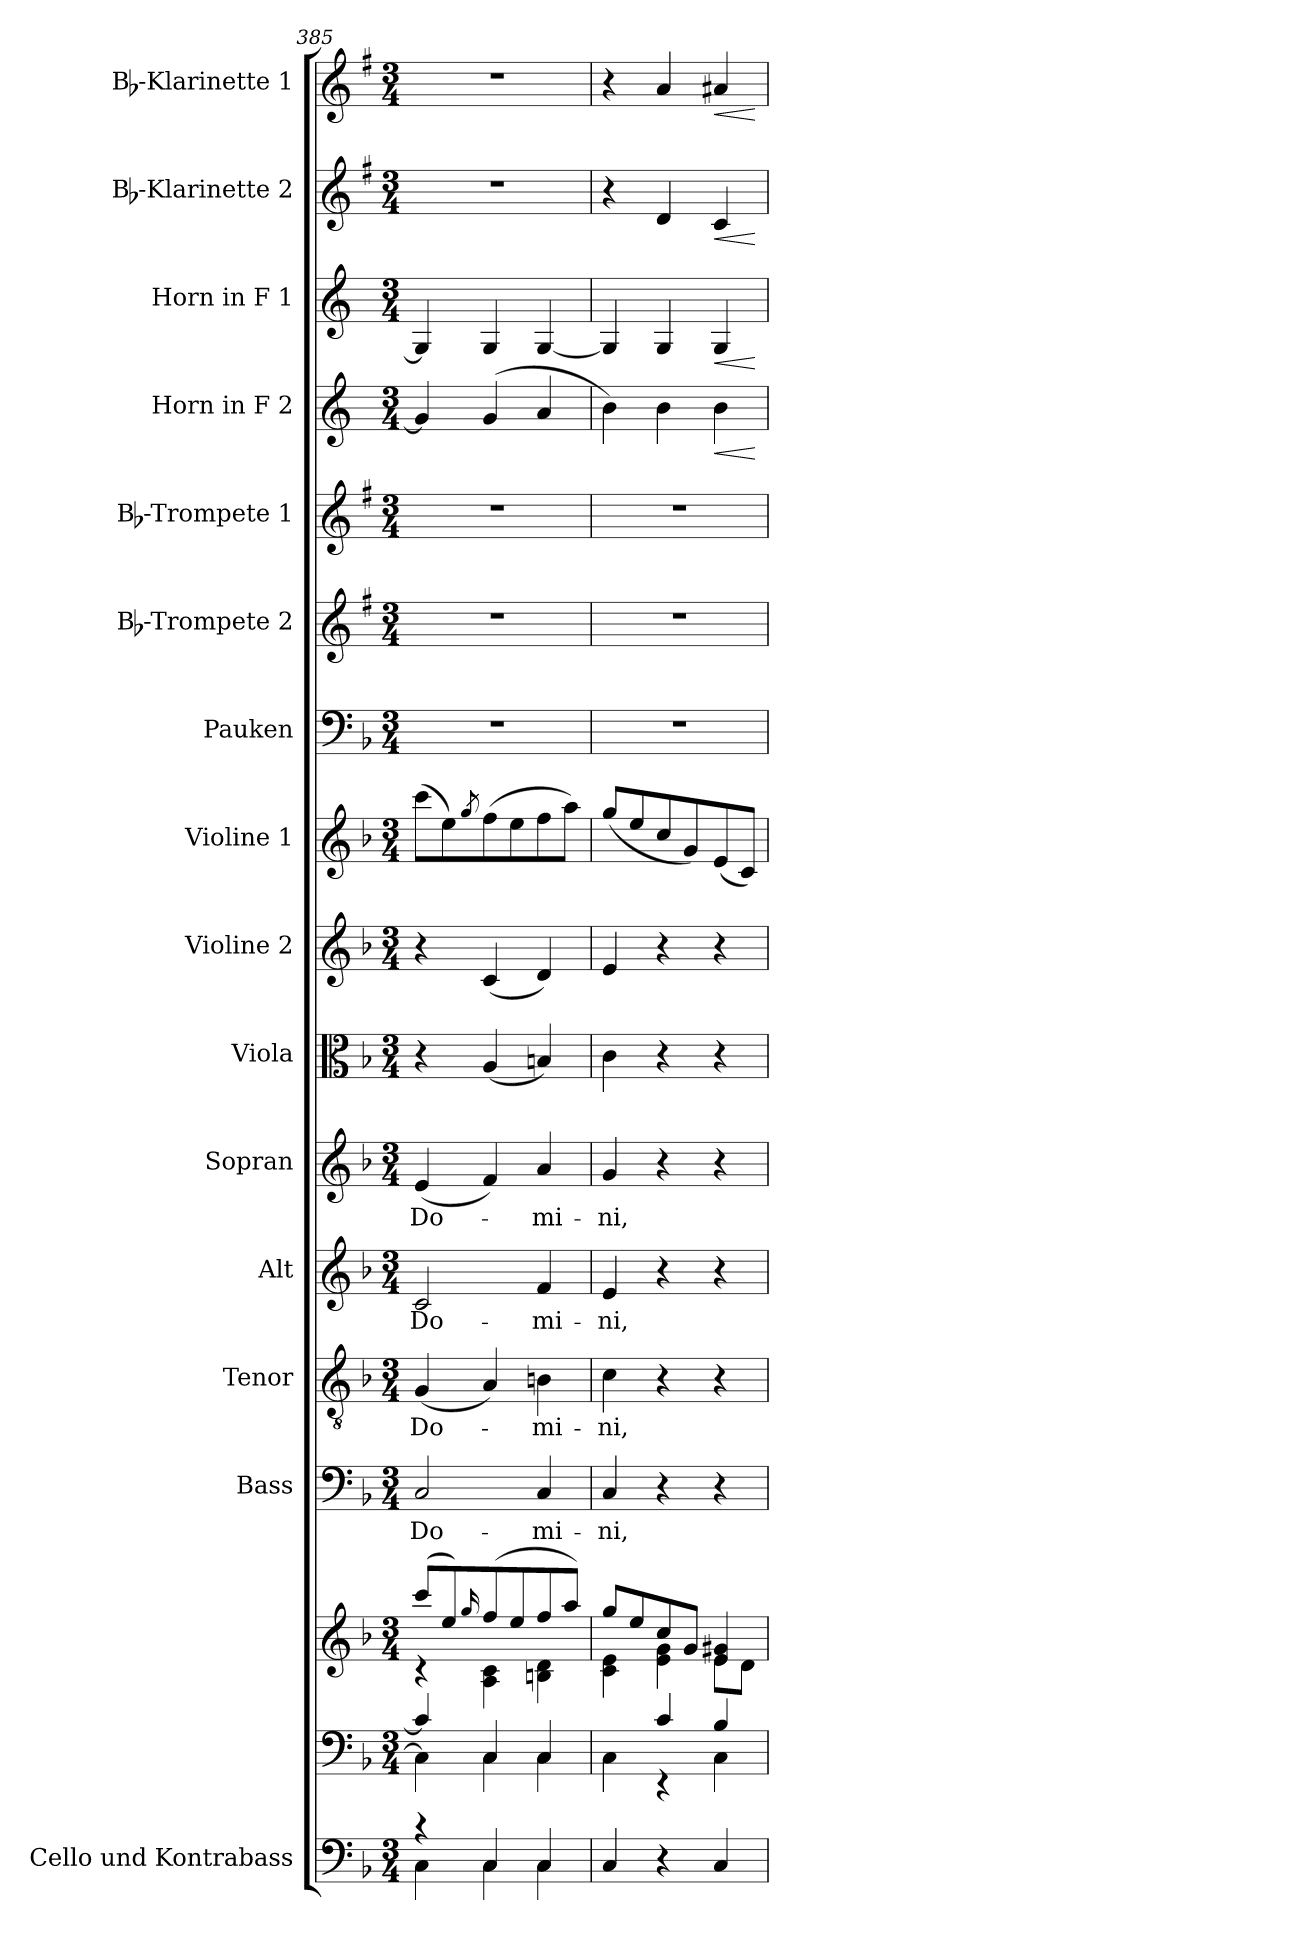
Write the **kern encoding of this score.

**kern	**kern	**kern	**kern	**text	**kern	**text	**kern	**text	**kern	**text	**kern	**kern	**kern	**kern	**kern	**kern	**kern	**dynam	**kern	**dynam	**kern	**dynam	**kern	**dynam
*part16	*part15	*part15	*part14	*part14	*part13	*part13	*part12	*part12	*part11	*part11	*part10	*part9	*part8	*part7	*part6	*part5	*part4	*part4	*part3	*part3	*part2	*part2	*part1	*part1
*staff17	*staff16	*staff15	*staff14	*staff14	*staff13	*staff13	*staff12	*staff12	*staff11	*staff11	*staff10	*staff9	*staff8	*staff7	*staff6	*staff5	*staff4	*staff4	*staff3	*staff3	*staff2	*staff2	*staff1	*staff1
*I"Cello und Kontrabass	*	*	*I"Bass	*	*I"Tenor	*	*I"Alt	*	*I"Sopran	*	*I"Viola	*I"Violine 2	*I"Violine 1	*I"Pauken	*I"Bb-Trompete 2	*I"Bb-Trompete 1	*I"Horn in F 2	*	*I"Horn in F 1	*	*I"Bb-Klarinette 2	*	*I"Bb-Klarinette 1	*
*I'Kb.	*	*	*I'B.	*	*I'T.	*	*I'A.	*	*I'S.	*	*I'Vla.	*I'Vl. 2	*I'Vl. 1	*I'Pk.	*I'Bb Trp. 2	*I'Bb Trp. 1	*	*	*	*	*I'Bb Kl. 2	*	*I'Bb Kl. 1	*
*clefF4	*clefF4	*clefG2	*clefF4	*	*clefGv2	*	*clefG2	*	*clefG2	*	*clefC3	*clefG2	*clefG2	*clefF4	*clefG2	*clefG2	*clefG2	*	*clefG2	*	*clefG2	*	*clefG2	*
*ITrd7c12	*	*	*	*	*	*	*	*	*	*	*	*	*	*	*ITrd1c2	*ITrd1c2	*ITrd4c7	*	*ITrd4c7	*	*ITrd1c2	*	*ITrd1c2	*
*k[b-]	*k[b-]	*k[b-]	*k[b-]	*	*k[b-]	*	*k[b-]	*	*k[b-]	*	*k[b-]	*k[b-]	*k[b-]	*k[b-]	*k[b-]	*k[b-]	*k[b-]	*	*k[b-]	*	*k[b-]	*	*k[b-]	*
*F:	*F:	*F:	*F:	*	*F:	*	*F:	*	*F:	*	*F:	*F:	*F:	*F:	*F:	*F:	*F:	*	*F:	*	*F:	*	*F:	*
*M3/4	*M3/4	*M3/4	*M3/4	*	*M3/4	*	*M3/4	*	*M3/4	*	*M3/4	*M3/4	*M3/4	*M3/4	*M3/4	*M3/4	*M3/4	*	*M3/4	*	*M3/4	*	*M3/4	*
=385	=385	=385	=385	=385	=385	=385	=385	=385	=385	=385	=385	=385	=385	=385	=385	=385	=385	=385	=385	=385	=385	=385	=385	=385
*^	*^	*^	*	*	*	*	*	*	*	*	*	*	*	*	*	*	*	*	*	*	*	*	*	*
!	!	!	!	!	!	!	!LO:LY:b	!	!LO:LY:b	!	!LO:LY:b	!	!LO:LY:b	!	!	!	!	!	!	!	!	!	!	!	!	!	!
4rc	4CC\	4c/]	4C\]	(<8ccc!/L	4rc	2C/	Do-	(<4G/	Do-	2c/	Do-	(<4e/	Do-	4r	4r	(>8ccc\L	2.r	2.r	2.r	4c/]	.	4C/]	.	2.r	.	2.r	.
.	.	.	.	8ee!/)	.	.	.	.	.	.	.	.	.	.	.	8ee\)	.	.	.	.	.	.	.	.	.	.	.
.	.	.	.	16qqgg/	.	.	.	.	.	.	.	.	.	.	.	8qgg/	.	.	.	.	.	.	.	.	.	.	.
4CC/	4CC\	4C/	4C\	(<8ff!/	4A\ 4c\	.	.	4A/)	.	.	.	4f/)	.	(<4A/	(<4c/	(>8ff\	.	.	.	(>4c/	.	4C/	.	.	.	.	.
.	.	.	.	8ee!/	.	.	.	.	.	.	.	.	.	.	.	8ee\	.	.	.	.	.	.	.	.	.	.	.
!	!	!	!	!	!	!	!LO:LY:b	!	!LO:LY:b	!	!LO:LY:b	!	!LO:LY:b	!	!	!	!	!	!	!	!	!	!	!	!	!	!
4CC/	4CC\	4C/	4C\	8ff!/	4Bn\ 4d\	4C/	-mi-	4Bn\	-mi-	4f/	-mi-	4a/	-mi-	4Bn/)	4d/)	8ff\	.	.	.	4d/	.	[4C/	.	.	.	.	.
.	.	.	.	8aa!/J)	.	.	.	.	.	.	.	.	.	.	.	8aa\J)	.	.	.	.	.	.	.	.	.	.	.
*v	*v	*	*	*	*	*	*	*	*	*	*	*	*	*	*	*	*	*	*	*	*	*	*	*	*	*	*
=386	=386	=386	=386	=386	=386	=386	=386	=386	=386	=386	=386	=386	=386	=386	=386	=386	=386	=386	=386	=386	=386	=386	=386	=386	=386	=386
!	!	!	!	!	!	!LO:LY:b	!	!LO:LY:b	!	!LO:LY:b	!	!LO:LY:b	!	!	!	!	!	!	!	!	!	!	!	!	!	!
4CC/	4ryy	4C\	8gg!/L	4c\ 4e\	4C/	-ni,	4c\	-ni,	4e/	-ni,	4g/	-ni,	4c\	4e/	(<8gg/L	2.r	2.r	2.r	4e\)	.	4C/]	.	4r	.	4r	.
.	.	.	8ee/	.	.	.	.	.	.	.	.	.	.	.	8ee/	.	.	.	.	.	.	.	.	.	.	.
4r	4c/	4rEE	8cc/	4e\ 4g\	4r	.	4r	.	4r	.	4r	.	4r	4r	8cc/	.	.	.	4e\	.	4C/	.	4c/	.	4g/	.
.	.	.	8g/J	.	.	.	.	.	.	.	.	.	.	.	8g/)	.	.	.	.	.	.	.	.	.	.	.
!	!	!	!	!	!	!	!	!	!	!	!	!	!	!	!	!	!	!	!	!LO:HP:b	!	!LO:HP:b	!	!LO:HP:b	!	!LO:HP:b
4CC/	4B-/	4C\	4e!/ 4g#X!/	8e\L	4r	.	4r	.	4r	.	4r	.	4r	4r	(<8e/	.	.	.	4e\	<	4C/	<	4B-/	<	4g#X/	<
.	.	.	.	8d\J	.	.	.	.	.	.	.	.	.	.	8c/J)	.	.	.	.	.	.	.	.	.	.	.
*	*v	*v	*	*	*	*	*	*	*	*	*	*	*	*	*	*	*	*	*	*	*	*	*	*	*	*
*	*	*v	*v	*	*	*	*	*	*	*	*	*	*	*	*	*	*	*	*	*	*	*	*	*	*
.	.	.	.	.	.	.	.	.	.	.	.	.	.	.	.	.	.	[	.	[	.	[	.	[
=	=	=	=	=	=	=	=	=	=	=	=	=	=	=	=	=	=	=	=	=	=	=	=	=
*-	*-	*-	*-	*-	*-	*-	*-	*-	*-	*-	*-	*-	*-	*-	*-	*-	*-	*-	*-	*-	*-	*-	*-	*-
